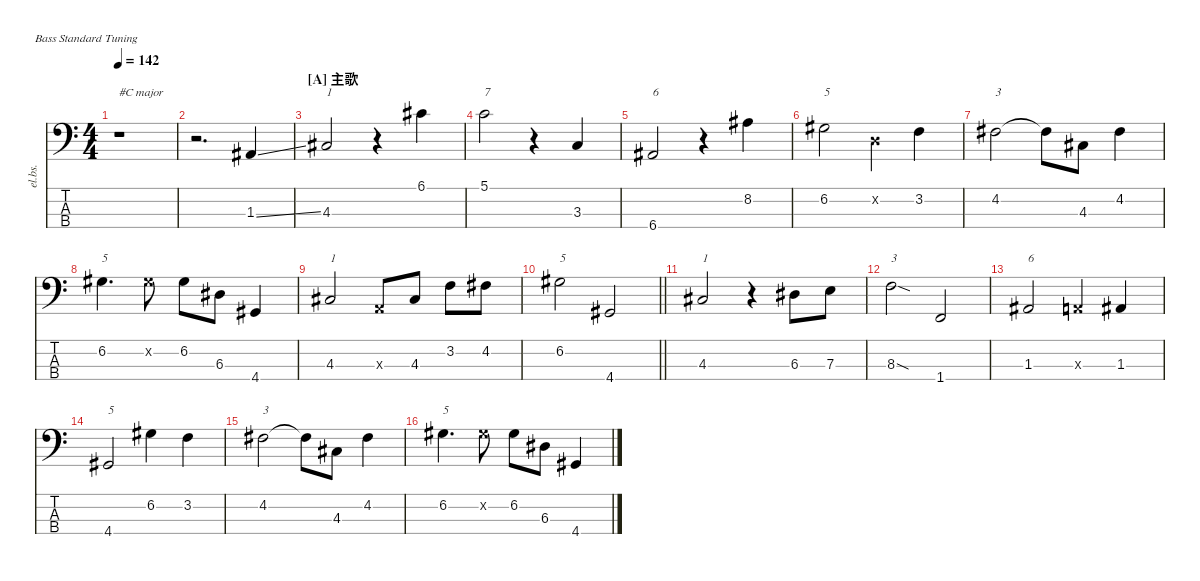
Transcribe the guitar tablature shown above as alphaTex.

\defaultSystemsLayout 4
\hideDynamics
\bracketExtendMode nobrackets
\track ("Electric Bass" "el.bs.") {instrument electricbassfinger}
\staff {score tabs}
\tuning (G2 D2 A1 E1)
\ts (4 4)
\tempo 142
\clef f4
\ks c
r.1{txt "#C major" dy mf instrument electricbassfinger beam Down} |
r.2{d beam Down} 1.3{ss acc #}.4{beam Up} |
\section ("A" "主歌")
4.3{acc #}.2{txt "1" beam Up} r.4{beam Down} 6.1{acc #}.4{beam Down} |
5.1.2{txt "7" beam Down} r.4{beam Down} 3.3.4{beam Up} |
6.4{acc #}.2{txt "6" beam Up} r.4{beam Down} 8.2{acc #}.4{beam Down} |
6.2{acc #}.2{txt "5" beam Down} 0.2{x}.4{beam Down} 3.2.4{beam Down} |
4.2{acc #}.2{txt "3" beam Down} 4.2{t acc #}.8{beam Down} 4.3{acc #}.8{beam Down} 4.2{acc #}.4{beam Down} |
6.2{acc #}.4{d txt "5" beam Down} 6.2{x acc #}.8{beam Down} 6.2{acc #}.8{beam Down} 6.3{acc #}.8{beam Down} 4.4{acc #}.4{beam Up} |
4.3{acc #}.2{txt "1" beam Up} 0.3{x}.8{beam Up} 4.3{acc #}.8{beam Up} 3.2.8{beam Down} 4.2{acc #}.8{beam Down} |
\barLineRight lightlight
6.2{acc #}.2{txt "5" beam Down} 4.4{acc #}.2{beam Up} |
4.3{acc #}.2{txt "1" beam Up} r.4{beam Down} 6.3{acc #}.8{beam Down} 7.3.8{beam Down} |
8.3{sod}.2{txt "3" beam Down} 1.4.2{beam Up} |
1.3{acc #}.2{txt "6" beam Up} 0.3{x}.4{beam Up} 1.3{acc #}.4{beam Up} |
4.4{acc #}.2{txt "5" beam Up} 6.2{acc #}.4{beam Down} 3.2.4{beam Down} |
4.2{acc #}.2{txt "3" beam Down} 4.2{t acc #}.8{beam Down} 4.3{acc #}.8{beam Down} 4.2{acc #}.4{beam Down} |
6.2{acc #}.4{d txt "5" beam Down} 6.2{x acc #}.8{beam Down} 6.2{acc #}.8{beam Down} 6.3{acc #}.8{beam Down} 4.4{acc #}.4{beam Up}
